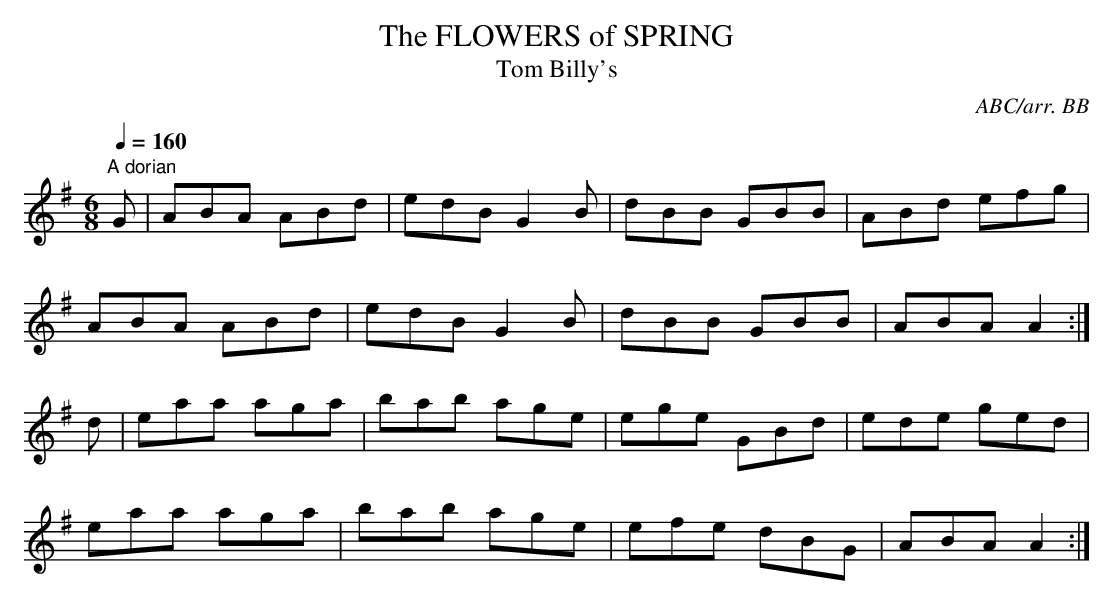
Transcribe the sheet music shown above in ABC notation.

X:1
T:FLOWERS of SPRING, The
T:Tom Billy's
C:ABC/arr. BB
Q:1/4=160
L:1/8
M:6/8
K:G
"A dorian"
G|ABA ABd|edB G2B|dBB GBB|ABd efg|
ABA ABd|edB G2B|dBB GBB|ABA A2:|
d|eaa aga|bab age|ege GBd|ede ged|
eaa aga|bab age|efe dBG|ABA A2:|
